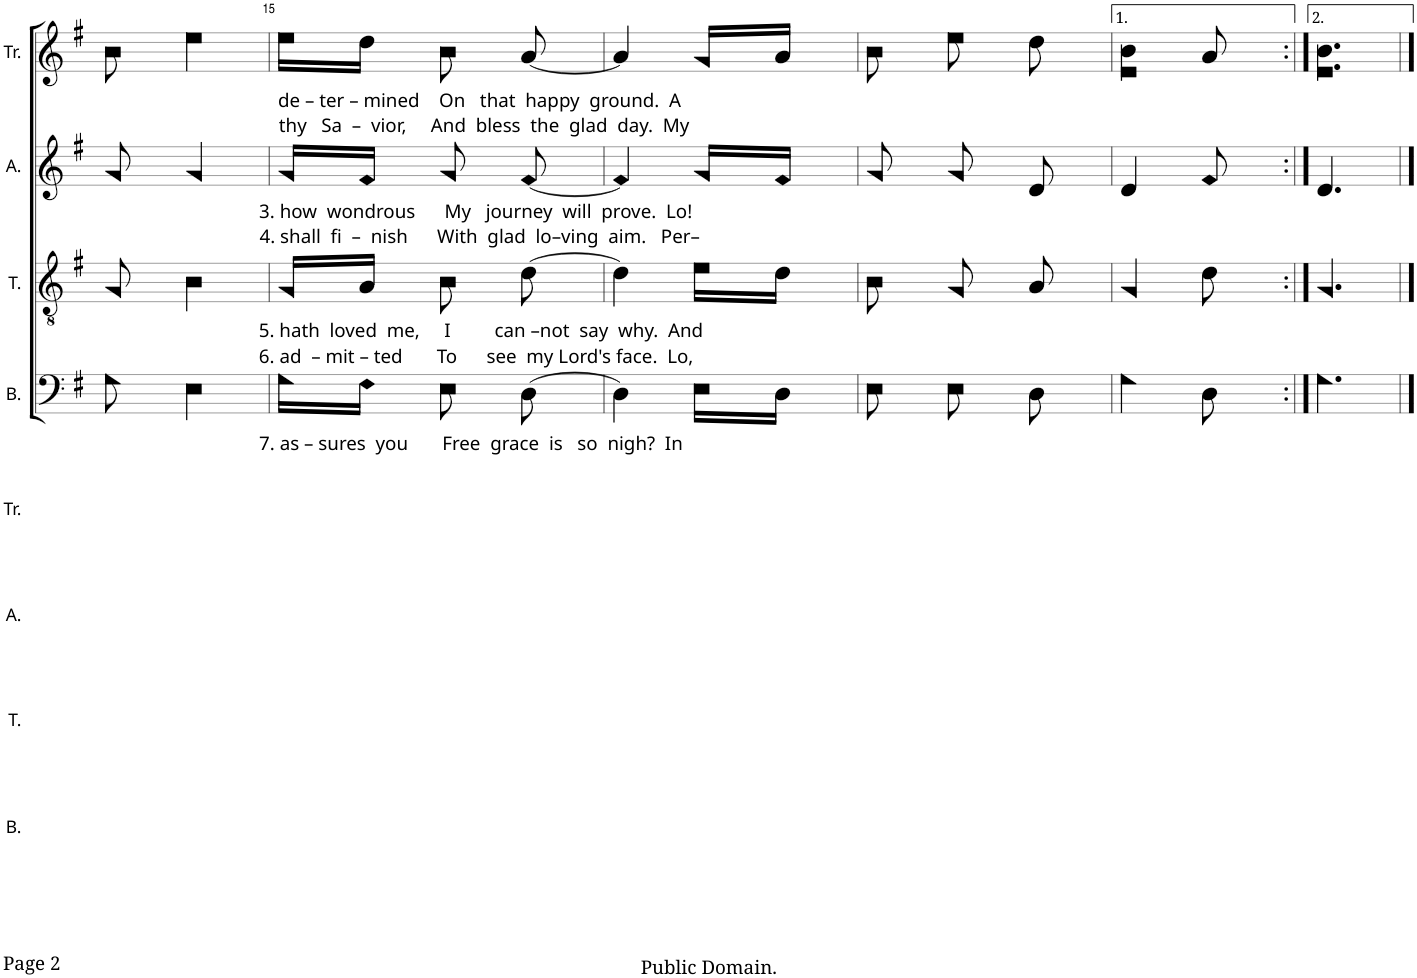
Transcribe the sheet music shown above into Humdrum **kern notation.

**kern	**kern	**kern	**kern
*part4	*part3	*part2	*part1
*staff4	*staff3	*staff2	*staff1
*I"B.	*I"T.	*I"A.	*I"Tr.
*I'B.	*I'T.	*I'A.	*I'Tr.
!!LO:PB:g=z
*clefF4	*clefGv2	*clefG2	*clefG2
*k[f#]	*k[f#]	*k[f#]	*k[f#]
*M3/8	*M3/8	*M3/8	*M3/8
=14	=14	=14	=14
8G!\	8G!/	8g!/	8b!\
4E!\	4B!\	4g!/	4ee!\
=15	=15	=15	=15
!	!	!	!LO:TX:b:t=de – ter – mined    On   that  happy  ground.  A
!	!	!	!LO:TX:b:t=thy   Sa  –  vior,     And  bless  the  glad  day.  My
!	!	!LO:TX:b:t=3. how  wondrous      My   journey  will  prove.  Lo!	!
!	!	!LO:TX:b:t=4. shall  fi  –  nish      With  glad  lo–ving  aim.   Per–	!
!	!LO:TX:b:t=5. hath  loved  me,     I         can –not  say  why.  And	!	!
!	!LO:TX:b:t=6. ad  – mit – ted       To      see  my Lord's face.  Lo,	!	!
!LO:TX:b:t=7. as – sures  you       Free  grace  is   so  nigh?  In	!	!	!
16G!\LL	16G!/LL	16g!/LL	16ee!\LL
16F#!\JJ	16A!/JJ	16f#!/JJ	16dd!\JJ
8E!\	8B!\	8g!/	8b!\
[8D!\	[8d!\	[8f#!/	[8a!/
=16	=16	=16	=16
4D!\]	4d!\]	4f#!/]	4a!/]
16E!\LL	16e!\LL	16g!/LL	16g!/LL
16D!\JJ	16d!\JJ	16f#!/JJ	16a!/JJ
=17	=17	=17	=17
8E!\	8B!\	8g!/	8b!\
8E!\	8G!/	8g!/	8ee!\
8D!\	8A!/	8d!/	8dd!\
=18	=18	=18	=18
4G!\	4G!/	4d!/	4b!\ 4dd!\
8D!\	8d!\	8f#!/	8a!/
=19:|!	=19:|!	=19:|!	=19:|!
4.G!\	4.G!/	4.d!/	4.b!\ 4.dd!\
==	==	==	==
*-	*-	*-	*-
